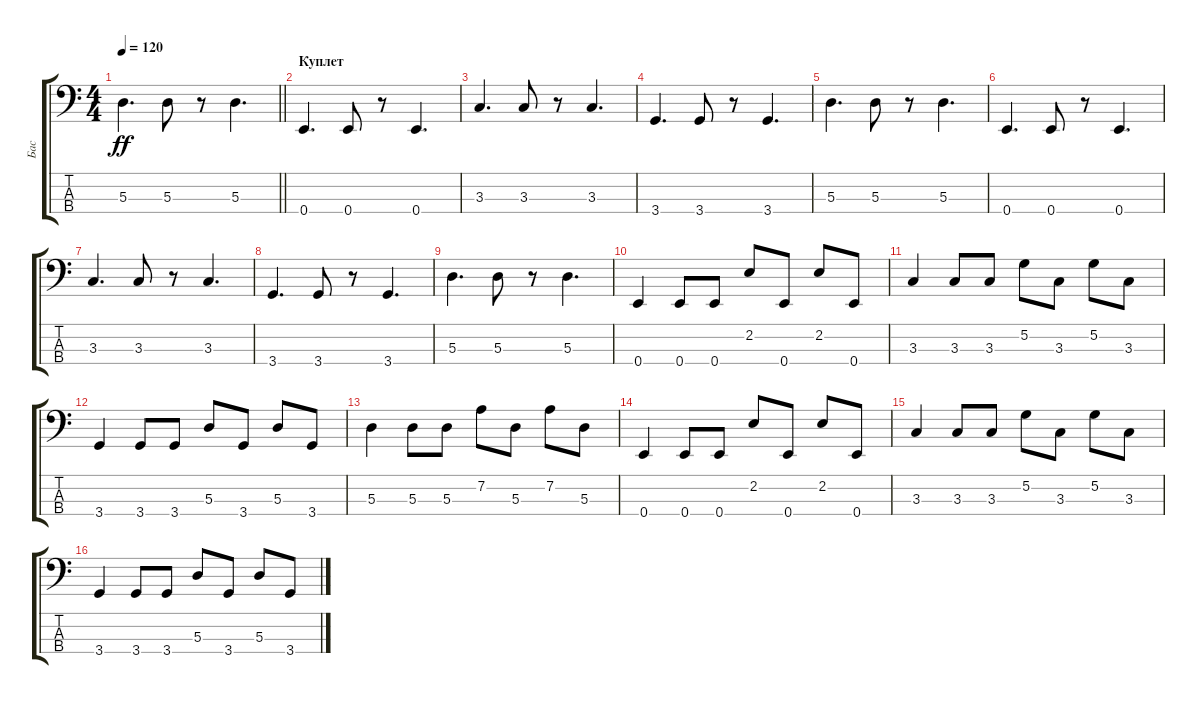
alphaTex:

\track ("Бас" "Бас") {instrument electricbasspick}
\staff {score tabs}
\tuning (G2 D2 A1 E1) {hide}
\ts (4 4)
\tempo 120
\clef f4
\barLineRight lightlight
\ks c
5.3.4{d dy ff} 5.3.8 r.8 5.3.4{d} |
\section ("" "Куплет")
0.4.4{d} 0.4.8 r.8 0.4.4{d} |
3.3.4{d} 3.3.8 r.8 3.3.4{d} |
3.4.4{d} 3.4.8 r.8 3.4.4{d} |
5.3.4{d} 5.3.8 r.8 5.3.4{d} |
0.4.4{d} 0.4.8 r.8 0.4.4{d} |
3.3.4{d} 3.3.8 r.8 3.3.4{d} |
3.4.4{d} 3.4.8 r.8 3.4.4{d} |
5.3.4{d} 5.3.8 r.8 5.3.4{d} |
0.4.4 0.4.8 0.4.8 2.2.8 0.4.8 2.2.8 0.4.8 |
3.3.4 3.3.8 3.3.8 5.2.8 3.3.8 5.2.8 3.3.8 |
3.4.4 3.4.8 3.4.8 5.3.8 3.4.8 5.3.8 3.4.8 |
5.3.4 5.3.8 5.3.8 7.2.8 5.3.8 7.2.8 5.3.8 |
0.4.4 0.4.8 0.4.8 2.2.8 0.4.8 2.2.8 0.4.8 |
3.3.4 3.3.8 3.3.8 5.2.8 3.3.8 5.2.8 3.3.8 |
3.4.4 3.4.8 3.4.8 5.3.8 3.4.8 5.3.8 3.4.8
